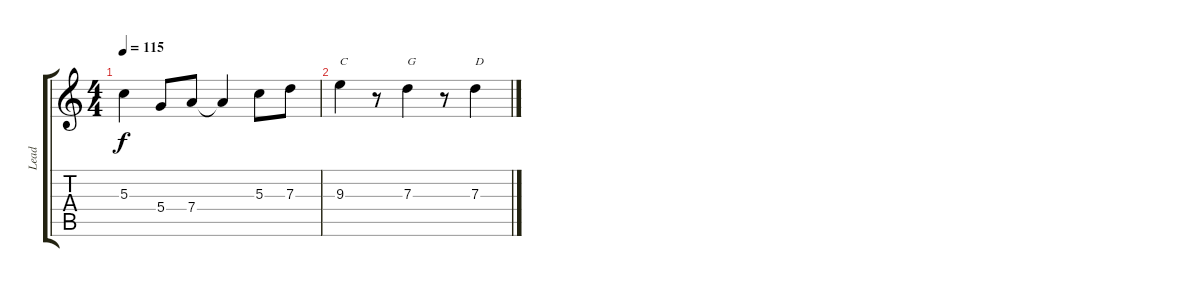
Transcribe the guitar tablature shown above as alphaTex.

\track ("Lead" "Lead") {instrument distortionguitar}
\staff {score tabs}
\tuning (E4 B3 G3 D3 A2 E2) {hide}
\ts (4 4)
\tempo 115
\clef g2
\ks c
5.3.4{dy f} 5.4.8 7.4.8 7.4{t}.4 5.3.8 7.3.8 |
9.3.4{txt "C"} r.8 7.3.4{txt "G"} r.8 7.3.4{txt "D"}
